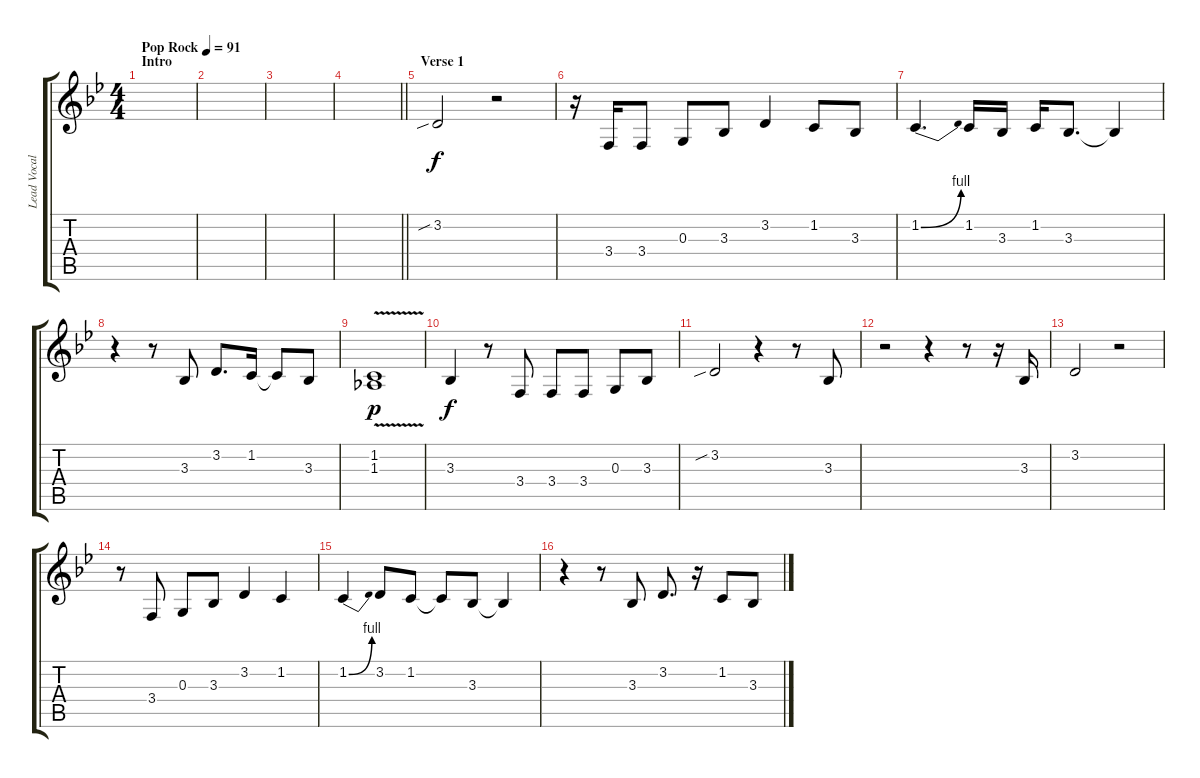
\track ("Lead Vocals" "Lead Vocal") {instrument tenorsax}
\staff {score tabs}
\tuning (E4 B3 G3 D3 A2 E2) {hide}
\ts (4 4)
\section ("" "Intro")
\tempo (91 "Pop Rock")
\clef g2
\ks bb
|
|
|
\barLineRight lightlight
|
\section ("" "Verse 1")
3.2{sib}.2 r.2 |
r.16 3.4.16 3.4.8 0.3.8 3.3.8 3.2.4 1.2.8 3.3.8 |
1.2{be (bend 0 0 60 4)}.4{d} 1.2.16 3.3.16 1.2.16 3.3.8{d} 3.3{t}.4 |
r.4 r.8 3.3.8 3.2.8{d} 1.2.16 1.2{t}.8 3.3.8 |
(1.2{v} 1.3{v}).1{dy p} |
3.3.4{dy f} r.8 3.4.8 3.4.8 3.4.8 0.3.8 3.3.8 |
3.2{sib}.2 r.4 r.8 3.3.8 |
r.2 r.4 r.8 r.16 3.3.16 |
3.2.2 r.2 |
r.8 3.4.8 0.3.8 3.3.8 3.2.4 1.2.4 |
1.2{be (bend 0 0 60 4)}.4 3.2.8 1.2.8 1.2{t}.8 3.3.8 3.3{t}.4 |
r.4 r.8 3.3.8 3.2.8{d} r.16 1.2.8 3.3.8
